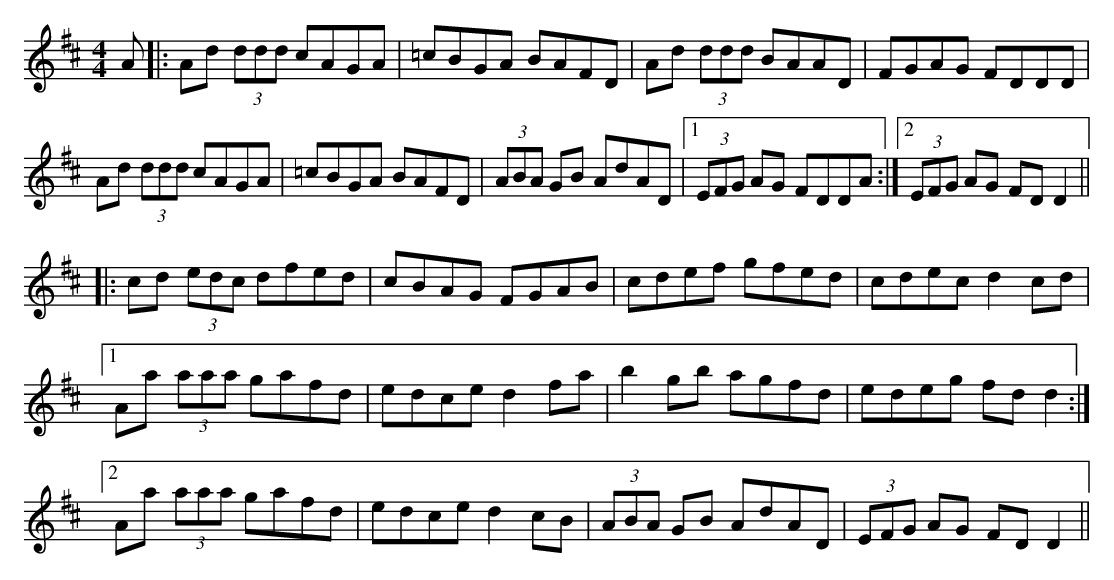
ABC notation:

X:1
M:4/4
K:D
A|:Ad (3ddd cAGA|=cBGA BAFD|Ad (3ddd BAAD|FGAG FDDD|
Ad (3ddd cAGA|=cBGA BAFD|(3ABA GB AdAD|1 (3EFG AG FDDA:|2 (3EFG AG FDD2||
|:cd (3edc dfed|cBAG FGAB|cdef gfed|cdec d2cd|
[1 Aa (3aaa gafd|edce d2fa|b2gb agfd|edeg fdd2:|
[2 Aa (3aaa gafd|edce d2cB|(3ABA GB AdAD|(3EFG AG FDD2||
